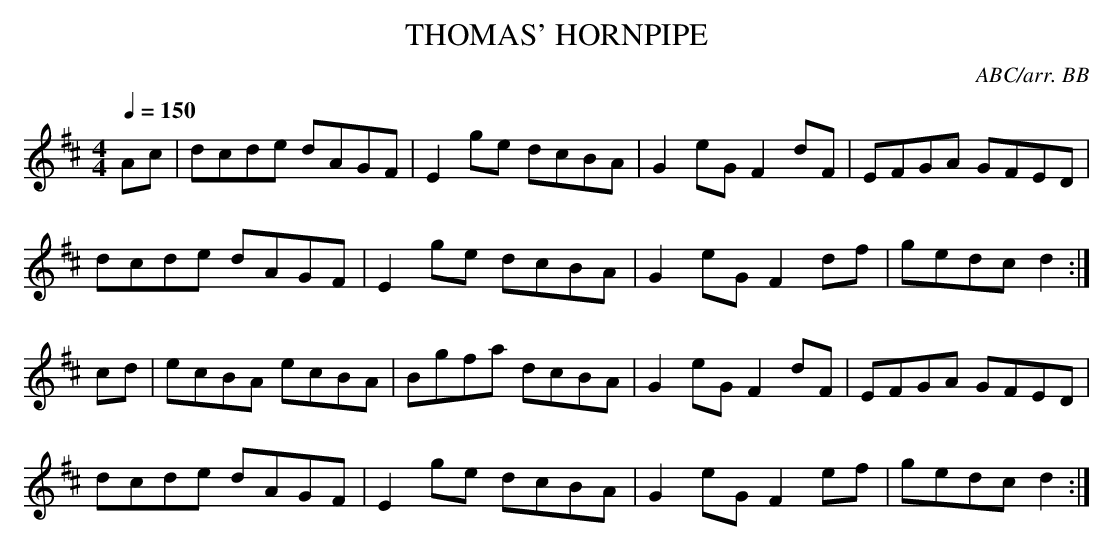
X:1
T:THOMAS' HORNPIPE
C:ABC/arr. BB
L:1/8
Q:1/4=150
M:4/4
K:D
Ac|dcde dAGF|E2ge dcBA|G2eG F2dF|EFGA GFED|
dcde dAGF|E2 ge dcBA|G2 eG F2 df|gedc d2:|
cd|ecBA ecBA|Bgfa dcBA|G2 eG F2 dF|EFGA GFED|
dcde dAGF|E2 ge dcBA|G2 eG F2 ef|gedc d2:|
